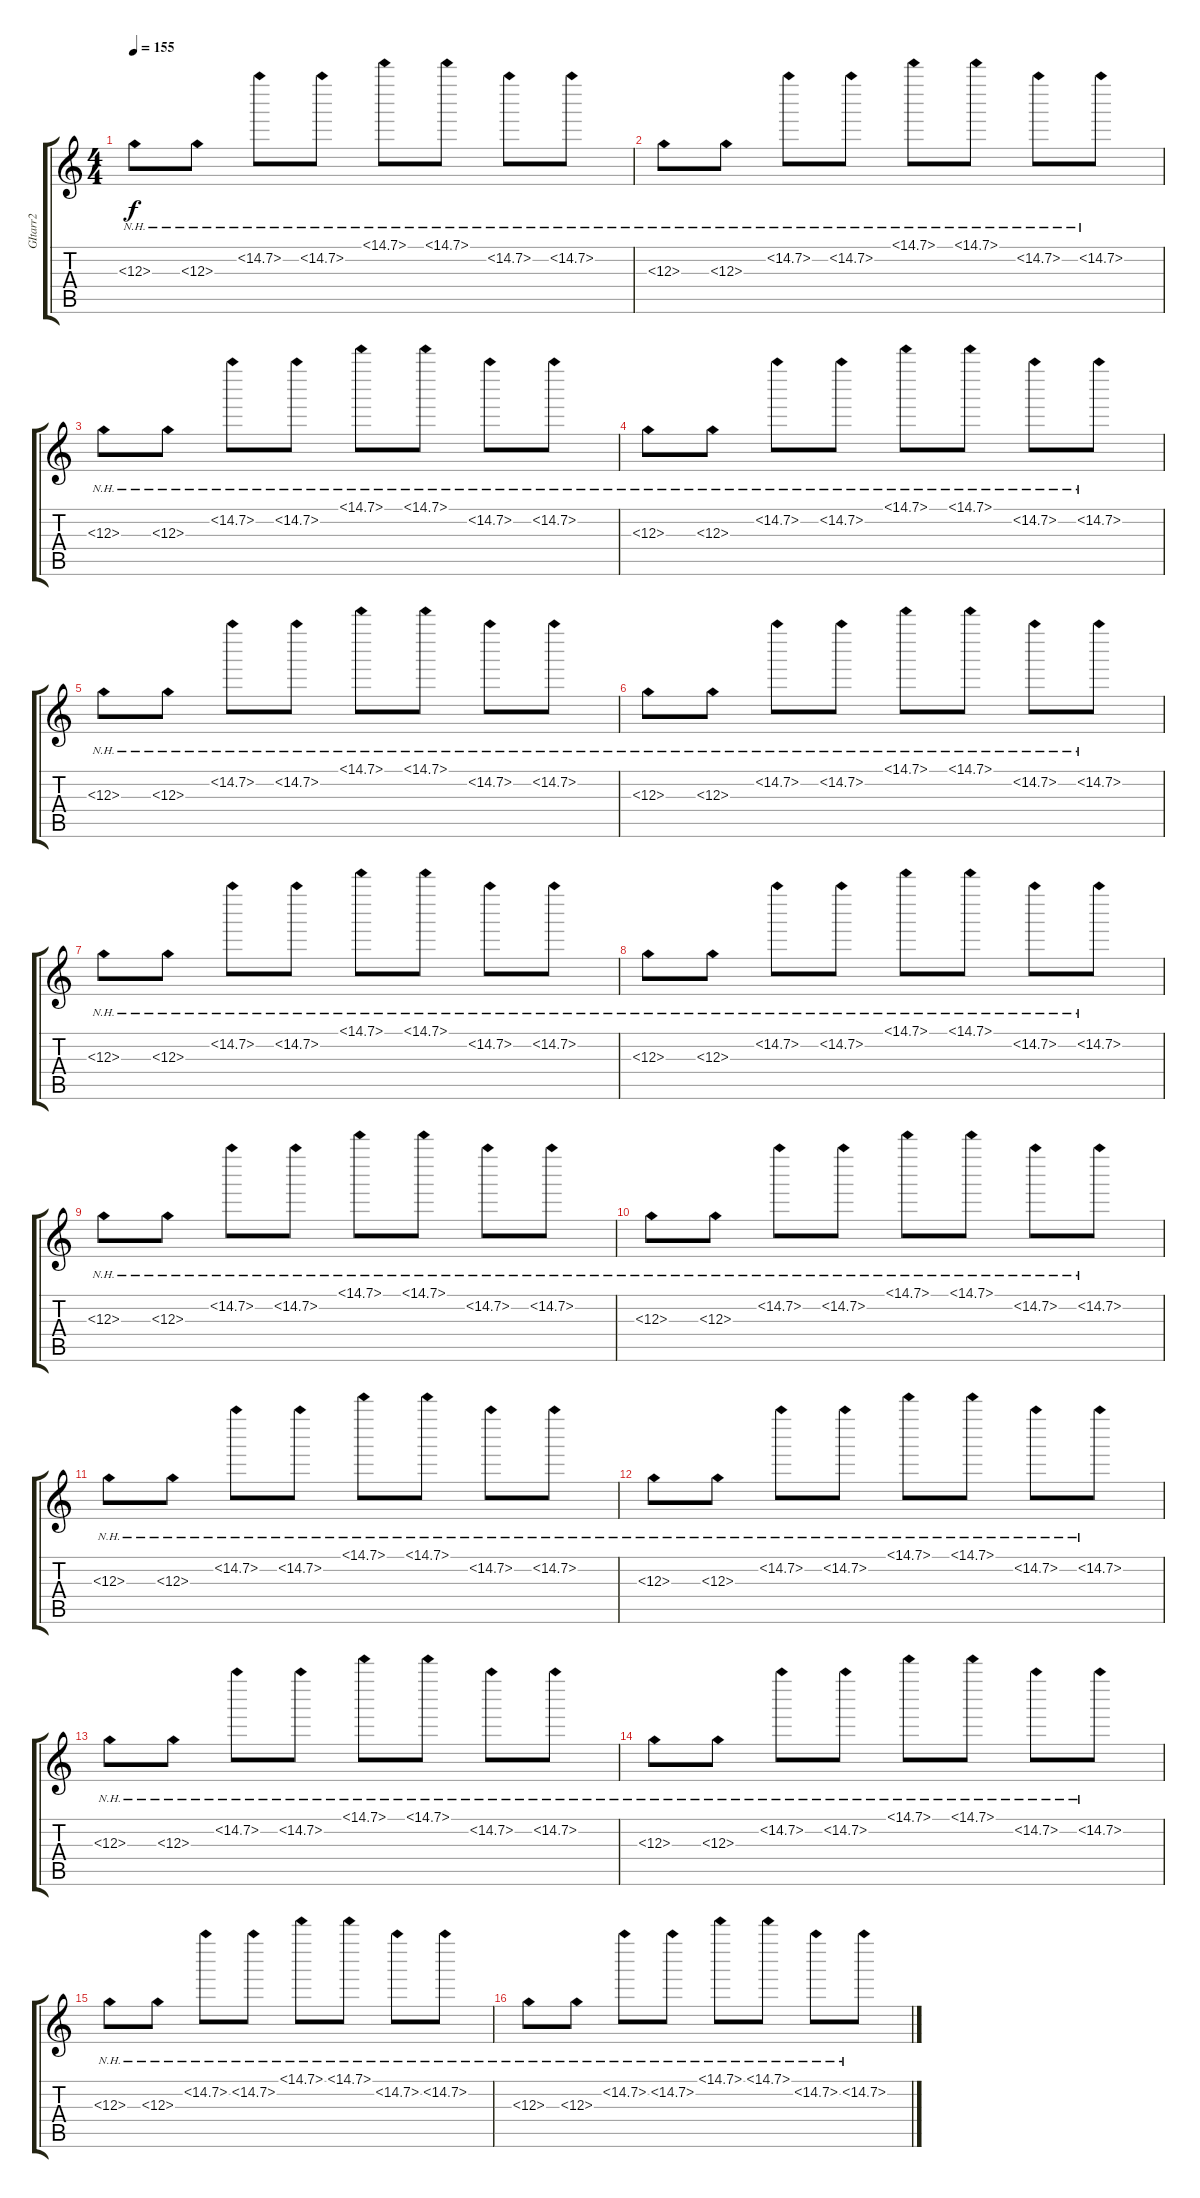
\track ("GItarr2" "GItarr2") {instrument distortionguitar}
\staff {score tabs}
\tuning (E4 B3 G3 D3 A2 E2) {hide}
\ts (4 4)
\tempo 155
\clef g2
\ks c
12.3{nh}.8{dy f instrument electricguitarjazz} 12.3{nh}.8 15.2{nh}.8 15.2{nh}.8 15.1{nh}.8 15.1{nh}.8 15.2{nh}.8 15.2{nh}.8 |
12.3{nh}.8{instrument electricguitarjazz} 12.3{nh}.8 15.2{nh}.8 15.2{nh}.8 15.1{nh}.8 15.1{nh}.8 15.2{nh}.8 15.2{nh}.8 |
12.3{nh}.8{instrument electricguitarjazz} 12.3{nh}.8 15.2{nh}.8 15.2{nh}.8 15.1{nh}.8 15.1{nh}.8 15.2{nh}.8 15.2{nh}.8 |
12.3{nh}.8{instrument electricguitarjazz} 12.3{nh}.8 15.2{nh}.8 15.2{nh}.8 15.1{nh}.8 15.1{nh}.8 15.2{nh}.8 15.2{nh}.8 |
12.3{nh}.8{instrument electricguitarjazz} 12.3{nh}.8 15.2{nh}.8 15.2{nh}.8 15.1{nh}.8 15.1{nh}.8 15.2{nh}.8 15.2{nh}.8 |
12.3{nh}.8{instrument electricguitarjazz} 12.3{nh}.8 15.2{nh}.8 15.2{nh}.8 15.1{nh}.8 15.1{nh}.8 15.2{nh}.8 15.2{nh}.8 |
12.3{nh}.8{instrument electricguitarjazz} 12.3{nh}.8 15.2{nh}.8 15.2{nh}.8 15.1{nh}.8 15.1{nh}.8 15.2{nh}.8 15.2{nh}.8 |
12.3{nh}.8{instrument electricguitarjazz} 12.3{nh}.8 15.2{nh}.8 15.2{nh}.8 15.1{nh}.8 15.1{nh}.8 15.2{nh}.8 15.2{nh}.8 |
12.3{nh}.8{instrument electricguitarjazz} 12.3{nh}.8 15.2{nh}.8 15.2{nh}.8 15.1{nh}.8 15.1{nh}.8 15.2{nh}.8 15.2{nh}.8 |
12.3{nh}.8{instrument electricguitarjazz} 12.3{nh}.8 15.2{nh}.8 15.2{nh}.8 15.1{nh}.8 15.1{nh}.8 15.2{nh}.8 15.2{nh}.8 |
12.3{nh}.8{instrument electricguitarjazz} 12.3{nh}.8 15.2{nh}.8 15.2{nh}.8 15.1{nh}.8 15.1{nh}.8 15.2{nh}.8 15.2{nh}.8 |
12.3{nh}.8{instrument electricguitarjazz} 12.3{nh}.8 15.2{nh}.8 15.2{nh}.8 15.1{nh}.8 15.1{nh}.8 15.2{nh}.8 15.2{nh}.8 |
12.3{nh}.8{instrument electricguitarjazz} 12.3{nh}.8 15.2{nh}.8 15.2{nh}.8 15.1{nh}.8 15.1{nh}.8 15.2{nh}.8 15.2{nh}.8 |
12.3{nh}.8{instrument electricguitarjazz} 12.3{nh}.8 15.2{nh}.8 15.2{nh}.8 15.1{nh}.8 15.1{nh}.8 15.2{nh}.8 15.2{nh}.8 |
12.3{nh}.8{instrument electricguitarjazz} 12.3{nh}.8 15.2{nh}.8 15.2{nh}.8 15.1{nh}.8 15.1{nh}.8 15.2{nh}.8 15.2{nh}.8 |
12.3{nh}.8{instrument electricguitarjazz} 12.3{nh}.8 15.2{nh}.8 15.2{nh}.8 15.1{nh}.8 15.1{nh}.8 15.2{nh}.8 15.2{nh}.8
